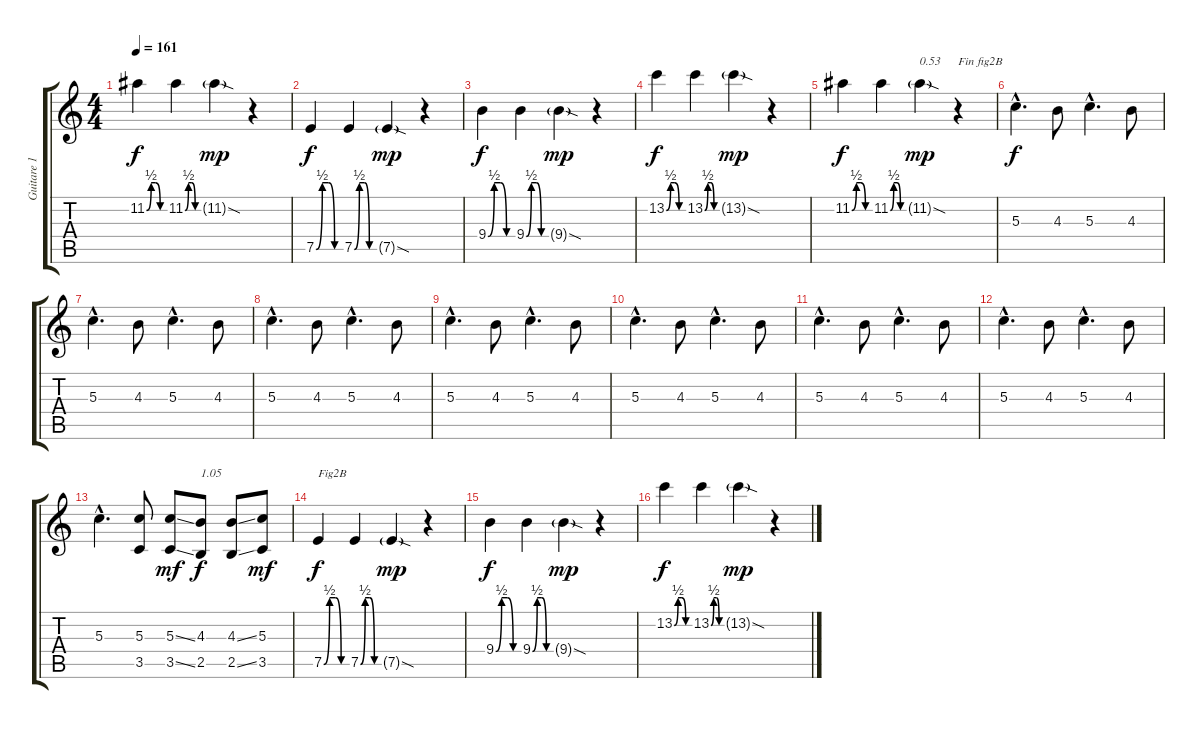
\track ("Guitare 1" "Guitare 1") {instrument overdrivenguitar}
\staff {score tabs}
\tuning (E4 B3 G3 D3 A2 E2) {hide}
\ts (4 4)
\tempo 161
\clef g2
\ks c
11.2{be (custom 0 0 15 2 30 2 45 0 60 0)}.4{dy f} 11.2{be (custom 0 0 15 2 30 2 45 0 60 0)}.4 11.2{sod g}.4{dy mp} r.4 |
7.5{be (custom 0 0 15 2 30 2 45 0 60 0)}.4{dy f} 7.5{be (custom 0 0 15 2 30 2 45 0 60 0)}.4 7.5{sod g}.4{dy mp} r.4 |
9.4{be (custom 0 0 15 2 30 2 45 0 60 0)}.4{dy f} 9.4{be (custom 0 0 15 2 30 2 45 0 60 0)}.4 9.4{sod g}.4{dy mp} r.4 |
13.2{be (custom 0 0 15 2 30 2 45 0 60 0)}.4{dy f} 13.2{be (custom 0 0 15 2 30 2 45 0 60 0)}.4 13.2{sod g}.4{dy mp} r.4 |
11.2{be (custom 0 0 15 2 30 2 45 0 60 0)}.4{dy f} 11.2{be (custom 0 0 15 2 30 2 45 0 60 0)}.4 11.2{sod g}.4{txt "0.53" dy mp} r.4{txt "Fin fig2B"} |
5.3{hac}.4{d dy f} 4.3.8 5.3{hac}.4{d} 4.3.8 |
5.3{hac}.4{d} 4.3.8 5.3{hac}.4{d} 4.3.8 |
5.3{hac}.4{d} 4.3.8 5.3{hac}.4{d} 4.3.8 |
5.3{hac}.4{d} 4.3.8 5.3{hac}.4{d} 4.3.8 |
5.3{hac}.4{d} 4.3.8 5.3{hac}.4{d} 4.3.8 |
5.3{hac}.4{d} 4.3.8 5.3{hac}.4{d} 4.3.8 |
5.3{hac}.4{d} 4.3.8 5.3{hac}.4{d} 4.3.8 |
5.3{hac}.4{d} (5.3 3.5).8 (5.3{ss} 3.5{ss}).8{dy mf} (4.3 2.5).8{txt "1.05" dy f} (4.3{ss} 2.5{ss}).8 (5.3 3.5).8{dy mf} |
7.5{be (custom 0 0 15 2 30 2 45 0 60 0)}.4{txt "Fig2B" dy f} 7.5{be (custom 0 0 15 2 30 2 45 0 60 0)}.4 7.5{sod g}.4{dy mp} r.4 |
9.4{be (custom 0 0 15 2 30 2 45 0 60 0)}.4{dy f} 9.4{be (custom 0 0 15 2 30 2 45 0 60 0)}.4 9.4{sod g}.4{dy mp} r.4 |
13.2{be (custom 0 0 15 2 30 2 45 0 60 0)}.4{dy f} 13.2{be (custom 0 0 15 2 30 2 45 0 60 0)}.4 13.2{sod g}.4{dy mp} r.4
